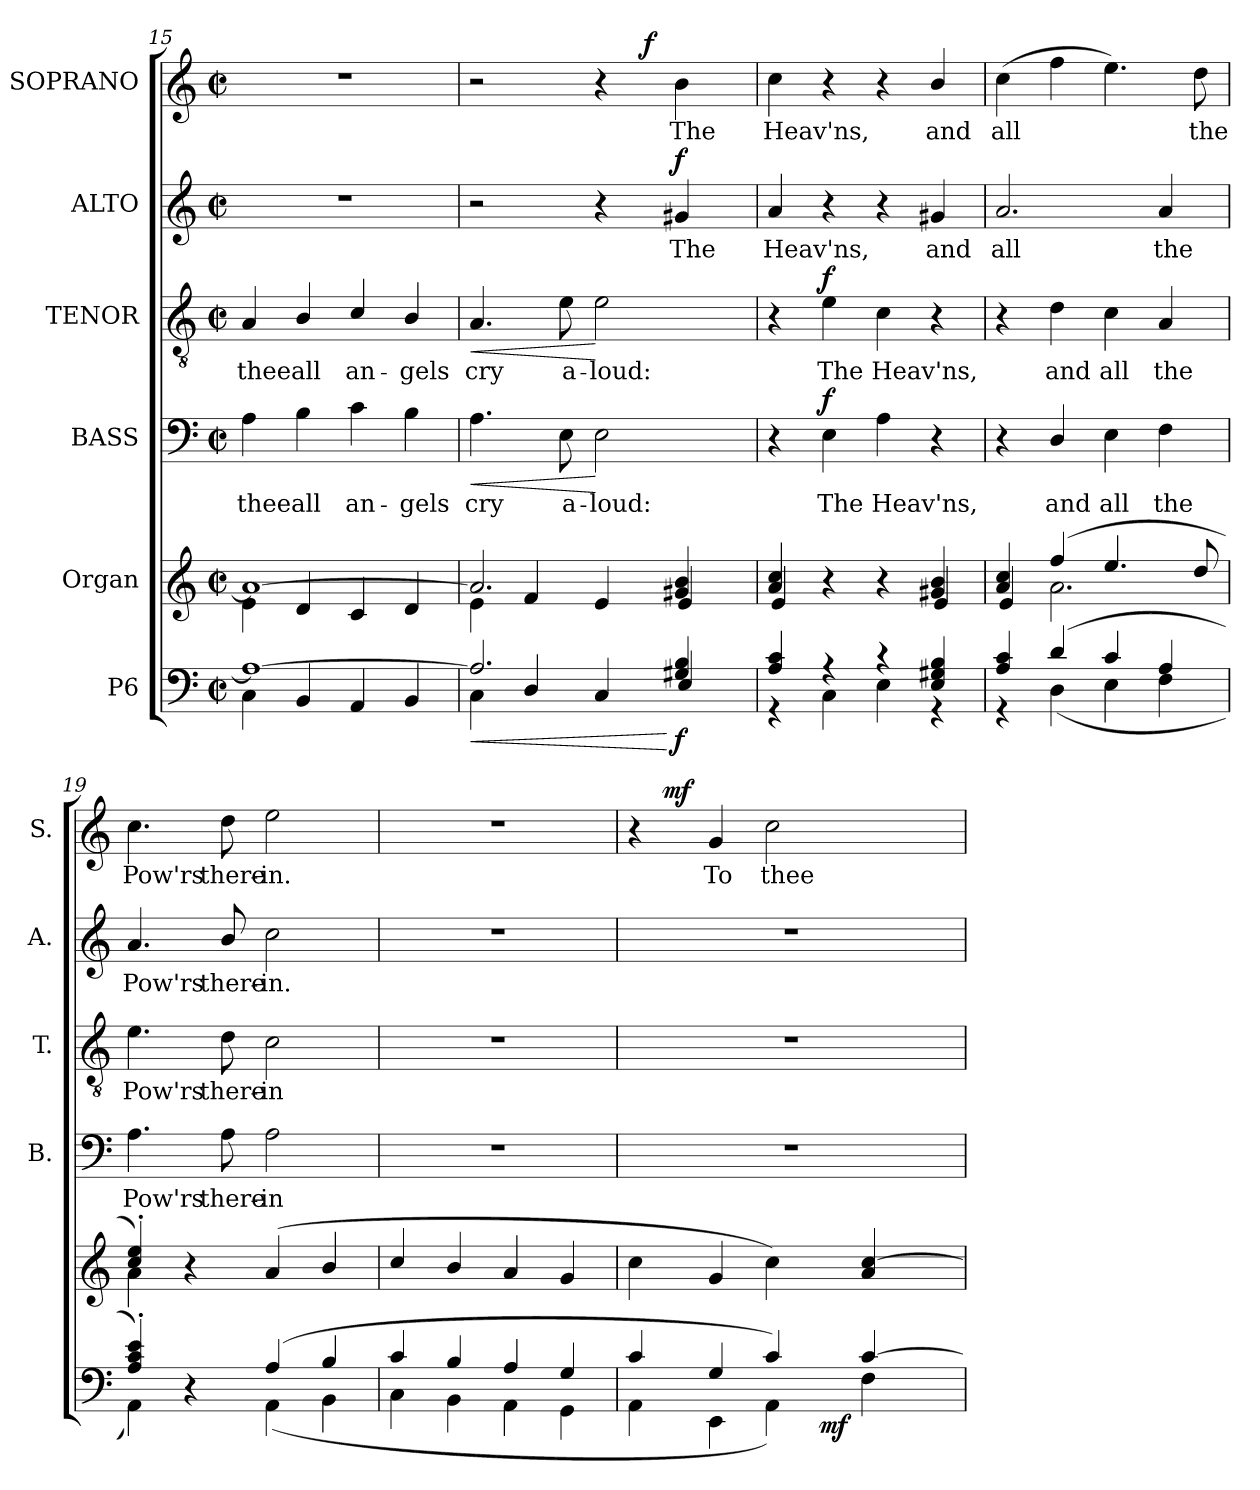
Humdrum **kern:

**kern	**dynam	**kern	**kern	**text	**dynam	**kern	**text	**dynam	**kern	**text	**dynam	**kern	**text	**dynam
*part6	*part6	*part5	*part4	*part4	*part4	*part3	*part3	*part3	*part2	*part2	*part2	*part1	*part1	*part1
*staff6	*staff6	*staff5	*staff4	*staff4	*staff4	*staff3	*staff3	*staff3	*staff2	*staff2	*staff2	*staff1	*staff1	*staff1
*I"P6	*	*I"Organ	*I"BASS	*	*	*I"TENOR	*	*	*I"ALTO	*	*	*I"SOPRANO	*	*
*	*	*	*I'B.	*	*	*I'T.	*	*	*I'A.	*	*	*I'S.	*	*
*clefF4	*	*clefG2	*clefF4	*	*	*clefGv2	*	*	*clefG2	*	*	*clefG2	*	*
*	*	*	*	*	*	*ITrd7c12	*	*	*	*	*	*	*	*
*k[]	*	*k[]	*k[]	*	*	*k[]	*	*	*k[]	*	*	*k[]	*	*
*C:	*	*C:	*C:	*	*	*C:	*	*	*C:	*	*	*C:	*	*
*M2/2	*	*M2/2	*M2/2	*	*	*M2/2	*	*	*M2/2	*	*	*M2/2	*	*
*met(c|)	*	*met(c|)	*met(c|)	*	*	*met(c|)	*	*	*met(c|)	*	*	*met(c|)	*	*
=15	=15	=15	=15	=15	=15	=15	=15	=15	=15	=15	=15	=15	=15	=15
*^	*	*^	*	*	*	*	*	*	*	*	*	*	*	*
!	!	!	!	!	!	!LO:LY:b:color=#000000	!	!	!	!	!	!	!	!	!	!
!	!	!	!	!	!	!	!	!	!LO:LY:b:color=#000000	!	!	!	!	!	!	!
1Ai_	4Ci\	.	1ai_	4ei\	4Ai\	thee	.	4AAi/	thee	.	1r	.	.	1r	.	.
!	!	!	!	!	!	!LO:LY:b:color=#000000	!	!	!	!	!	!	!	!	!	!
!	!	!	!	!	!	!	!	!	!LO:LY:b:color=#000000	!	!	!	!	!	!	!
.	4BBi/	.	.	4di/	4Bi\	all	.	4BBi/	all	.	.	.	.	.	.	.
!	!	!	!	!	!	!LO:LY:b:color=#000000	!	!	!	!	!	!	!	!	!	!
!	!	!	!	!	!	!	!	!	!LO:LY:b:color=#000000	!	!	!	!	!	!	!
.	4AAi/	.	.	4ci/	4ci\	an-	.	4Ci/	an-	.	.	.	.	.	.	.
!	!	!	!	!	!	!LO:LY:b:color=#000000	!	!	!	!	!	!	!	!	!	!
!	!	!	!	!	!	!	!	!	!LO:LY:b:color=#000000	!	!	!	!	!	!	!
.	4BBi/	.	.	4di/	4Bi\	-gels	.	4BBi/	-gels	.	.	.	.	.	.	.
=16	=16	=16	=16	=16	=16	=16	=16	=16	=16	=16	=16	=16	=16	=16	=16	=16
!	!	!LO:HP:b	!	!	!	!	!	!	!	!	!	!	!	!	!	!
!	!	!	!	!	!	!LO:LY:b:color=#000000	!LO:HP:b	!	!	!	!	!	!	!	!	!
!	!	!	!	!	!	!	!	!	!LO:LY:b:color=#000000	!LO:HP:b	!	!	!	!	!	!
*	*	*	*	*	*	*	*	*	*	*	*	*	*	*^	*	*
2.Ai/]	4Ci\	<	2.ai/]	4ei\	4.Ai\	cry	<	4.AAi/	cry	<	2r	.	.	2r	2ryy	.	.
.	4Di/	.	.	4fi/	.	.	.	.	.	.	.	.	.	.	.	.	.
!	!	!	!	!	!	!LO:LY:b:color=#000000	!	!	!	!	!	!	!	!	!	!	!
!	!	!	!	!	!	!	!	!	!LO:LY:b:color=#000000	!	!	!	!	!	!	!	!
.	.	.	.	.	8Ei\	a-	.	8Ei\	a-	.	.	.	.	.	.	.	.
!	!	!	!	!	!	!LO:LY:b:color=#000000	!	!	!	!	!	!	!	!	!	!	!
!	!	!	!	!	!	!	!	!	!LO:LY:b:color=#000000	!	!	!	!	!	!	!	!
.	4Ci/	.	.	4ei/	2Ei\	-loud:	[	2Ei\	-loud:	[	4r	.	.	4r	8ryy	.	.
.	.	.	.	.	.	.	.	.	.	.	.	.	.	.	64..ryy	.	.
.	.	.	.	.	.	.	.	.	.	.	.	.	.	.	4ryy	.	f
!	!	!	!	!	!	!	!	!	!	!	!	!LO:LY:b:color=#000000	!	!	!	!	!
!	!	!	!	!	!	!	!	!	!	!	!	!	!	!	!	!LO:LY:b:color=#000000	!
4G#Xi/ 4Bi	4Ei/	[ f	4g#Xi/ 4bi	4ei/	.	.	.	.	.	.	4g#Xi/	The	f	4bi\	.	The	.
.	.	.	.	.	.	.	.	.	.	.	.	.	.	.	16ryy	.	.
.	.	.	.	.	.	.	.	.	.	.	.	.	.	.	32ryy	.	.
.	.	.	.	.	.	.	.	.	.	.	.	.	.	.	256ryy	.	.
*	*	*	*	*	*	*	*	*	*	*	*	*	*	*v	*v	*	*
=17	=17	=17	=17	=17	=17	=17	=17	=17	=17	=17	=17	=17	=17	=17	=17	=17
*	*	*	*	*	*	*	*	*	*	*	*	*	*	*^	*	*
!	!	!	!	!	!	!	!	!	!	!	!	!LO:LY:b:color=#000000	!	!	!	!	!
*	*	*	*	*	*	*	*	*	*	*	*	*	*	*v	*v	*	*
*	*	*	*	*	*	*	*	*	*	*	*	*	*	*^	*	*
!	!	!	!	!	!	!	!	!	!	!	!	!	!	!	!	!LO:LY:b:color=#000000	!
*	*	*	*	*	*	*	*	*	*	*	*	*	*	*v	*v	*	*
4Ai/ 4ci	4r	.	4ai/ 4cci	4ei/	4r	.	.	4r	.	.	4ai/	Heav'ns,	.	4cci\	Heav'ns,	.
!	!	!	!	!	!	!LO:LY:b:color=#000000	!	!	!	!	!	!	!	!	!	!
!	!	!	!	!	!	!	!	!	!LO:LY:b:color=#000000	!	!	!	!	!	!	!
4r	4Ci\	.	4r	4ryy	4Ei\	The	f	4Ei\	The	f	4r	.	.	4r	.	.
!	!	!	!	!	!	!LO:LY:b:color=#000000	!	!	!	!	!	!	!	!	!	!
!	!	!	!	!	!	!	!	!	!LO:LY:b:color=#000000	!	!	!	!	!	!	!
4r	4Ei\	.	4r	4ryy	4Ai\	Heav'ns,	.	4Ci\	Heav'ns,	.	4r	.	.	4r	.	.
!	!	!	!	!	!	!	!	!	!	!	!	!LO:LY:b:color=#000000	!	!	!	!
!	!	!	!	!	!	!	!	!	!	!	!	!	!	!	!LO:LY:b:color=#000000	!
4Ei/ 4G#Xi 4Bi	4r	.	4g#Xi/ 4bi	4ei/	4r	.	.	4r	.	.	4g#Xi/	and	.	4bi/	and	.
=18	=18	=18	=18	=18	=18	=18	=18	=18	=18	=18	=18	=18	=18	=18	=18	=18
!	!	!	!	!	!	!	!	!	!	!	!	!LO:LY:b:color=#000000	!	!	!	!
!	!	!	!	!	!	!	!	!	!	!	!	!	!	!	!LO:LY:b:color=#000000	!
4Ai/ 4ci	4r	.	4ai/ 4cci	4ei/	4r	.	.	4r	.	.	2.ai/	all	.	(4cci\	all	.
!	!	!	!	!	!	!LO:LY:b:color=#000000	!	!	!	!	!	!	!	!	!	!
!	!	!	!	!	!	!	!	!	!LO:LY:b:color=#000000	!	!	!	!	!	!	!
(4di/	(4Di\	.	(4ffi/	2.ai\	4Di/	and	.	4Di\	and	.	.	.	.	4ffi\	.	.
!	!	!	!	!	!	!LO:LY:b:color=#000000	!	!	!	!	!	!	!	!	!	!
!	!	!	!	!	!	!	!	!	!LO:LY:b:color=#000000	!	!	!	!	!	!	!
4ci/	4Ei\	.	4.eei/	.	4Ei\	all	.	4Ci\	all	.	.	.	.	4.eei\)	.	.
!	!	!	!	!	!	!LO:LY:b:color=#000000	!	!	!	!	!	!	!	!	!	!
!	!	!	!	!	!	!	!	!	!LO:LY:b:color=#000000	!	!	!	!	!	!	!
!	!	!	!	!	!	!	!	!	!	!	!	!LO:LY:b:color=#000000	!	!	!	!
4Ai/	4Fi\	.	.	.	4Fi\	the	.	4AAi/	the	.	4ai/	the	.	.	.	.
!	!	!	!	!	!	!	!	!	!	!	!	!	!	!	!LO:LY:b:color=#000000	!
.	.	.	8ddi/	.	.	.	.	.	.	.	.	.	.	8ddi\	the	.
=19	=19	=19	=19	=19	=19	=19	=19	=19	=19	=19	=19	=19	=19	=19	=19	=19
*	*^	*	*	*	*	*	*	*	*	*	*	*	*	*	*	*
!	!	!	!	!	!	!	!LO:LY:b:color=#000000	!	!	!	!	!	!	!	!	!	!
!	!	!	!	!	!	!	!	!	!	!LO:LY:b:color=#000000	!	!	!	!	!	!	!
!	!	!	!	!	!	!	!	!	!	!	!	!	!LO:LY:b:color=#000000	!	!	!	!
!	!	!	!	!	!	!	!	!	!	!	!	!	!	!	!	!LO:LY:b:color=#000000	!
4Ai/' 4ci' 4ei')	4AAi\)	4ryy	.	4cci/' 4eei')	4ai\	4.Ai\	Pow'rs	.	4.Ei\	Pow'rs	.	4.ai/	Pow'rs	.	4.cci\	Pow'rs	.
4r	4ryy	4ryy	.	4r	4ryy	.	.	.	.	.	.	.	.	.	.	.	.
!	!	!	!	!	!	!	!LO:LY:b:color=#000000	!	!	!	!	!	!	!	!	!	!
!	!	!	!	!	!	!	!	!	!	!LO:LY:b:color=#000000	!	!	!	!	!	!	!
!	!	!	!	!	!	!	!	!	!	!	!	!	!LO:LY:b:color=#000000	!	!	!	!
!	!	!	!	!	!	!	!	!	!	!	!	!	!	!	!	!LO:LY:b:color=#000000	!
.	.	.	.	.	.	8Ai\	there-	.	8Di\	there-	.	8bi/	there-	.	8ddi\	there-	.
!	!	!	!	!	!	!	!LO:LY:b:color=#000000	!	!	!	!	!	!	!	!	!	!
!	!	!	!	!	!	!	!	!	!	!LO:LY:b:color=#000000	!	!	!	!	!	!	!
!	!	!	!	!	!	!	!	!	!	!	!	!	!LO:LY:b:color=#000000	!	!	!	!
!	!	!	!	!	!	!	!	!	!	!	!	!	!	!	!	!LO:LY:b:color=#000000	!
(4Ai/	(4AAi\	2ryy	.	(4ai/	2ryy	2Ai\	-in	.	2Ci\	-in	.	2cci\	-in.	.	2eei\	-in.	.
4Bi/	4BBi\	.	.	4bi/	.	.	.	.	.	.	.	.	.	.	.	.	.
*	*v	*v	*	*	*	*	*	*	*	*	*	*	*	*	*	*	*
*	*	*	*v	*v	*	*	*	*	*	*	*	*	*	*	*	*
!!LO:LB:g=z
=20	=20	=20	=20	=20	=20	=20	=20	=20	=20	=20	=20	=20	=20	=20	=20
4ci/	4Ci\	.	4cci/	1r	.	.	1r	.	.	1r	.	.	1r	.	.
4Bi/	4BBi\	.	4bi/	.	.	.	.	.	.	.	.	.	.	.	.
4Ai/	4AAi\	.	4ai/	.	.	.	.	.	.	.	.	.	.	.	.
4Gi/	4GGi\	.	4gi/	.	.	.	.	.	.	.	.	.	.	.	.
=21	=21	=21	=21	=21	=21	=21	=21	=21	=21	=21	=21	=21	=21	=21	=21
*^	*^	*	*	*	*	*	*	*	*	*	*	*	*^	*	*
4ci/	4AAi\	2ryy	2ryy	.	4cci\	1r	.	.	1r	.	.	1r	.	.	4r	16ryy	.	.
.	.	.	.	.	.	.	.	.	.	.	.	.	.	.	.	64ryy	.	.
.	.	.	.	.	.	.	.	.	.	.	.	.	.	.	.	2ryy	.	mf
!	!	!	!	!	!	!	!	!	!	!	!	!	!	!	!	!	!LO:LY:b:color=#000000	!
4Gi/	4EEi\	.	.	.	4gi/	.	.	.	.	.	.	.	.	.	4gi/	.	To	.
!	!	!	!	!	!	!	!	!	!	!	!	!	!	!	!	!	!LO:LY:b:color=#000000	!
4ci/)	4AAi\)	4ryy	16ryy	.	4cci\)	.	.	.	.	.	.	.	.	.	2cci\	.	thee	.
.	.	.	32ryy	.	.	.	.	.	.	.	.	.	.	.	.	.	.	.
.	.	.	.	.	.	.	.	.	.	.	.	.	.	.	.	4ryy	.	.
.	.	.	128.ryy	.	.	.	.	.	.	.	.	.	.	.	.	.	.	.
.	.	.	4ryy	mf	.	.	.	.	.	.	.	.	.	.	.	.	.	.
[4ci/	4ryy	4Fi\	.	.	4ai/ [4cci	.	.	.	.	.	.	.	.	.	.	.	.	.
.	.	.	.	.	.	.	.	.	.	.	.	.	.	.	.	8ryy	.	.
.	.	.	8ryy	.	.	.	.	.	.	.	.	.	.	.	.	.	.	.
.	.	.	.	.	.	.	.	.	.	.	.	.	.	.	.	32.ryy	.	.
.	.	.	64ryy	.	.	.	.	.	.	.	.	.	.	.	.	.	.	.
.	.	.	256ryy	.	.	.	.	.	.	.	.	.	.	.	.	.	.	.
*v	*v	*v	*v	*	*	*	*	*	*	*	*	*	*	*	*v	*v	*	*
=	=	=	=	=	=	=	=	=	=	=	=	=	=	=
*-	*-	*-	*-	*-	*-	*-	*-	*-	*-	*-	*-	*-	*-	*-
